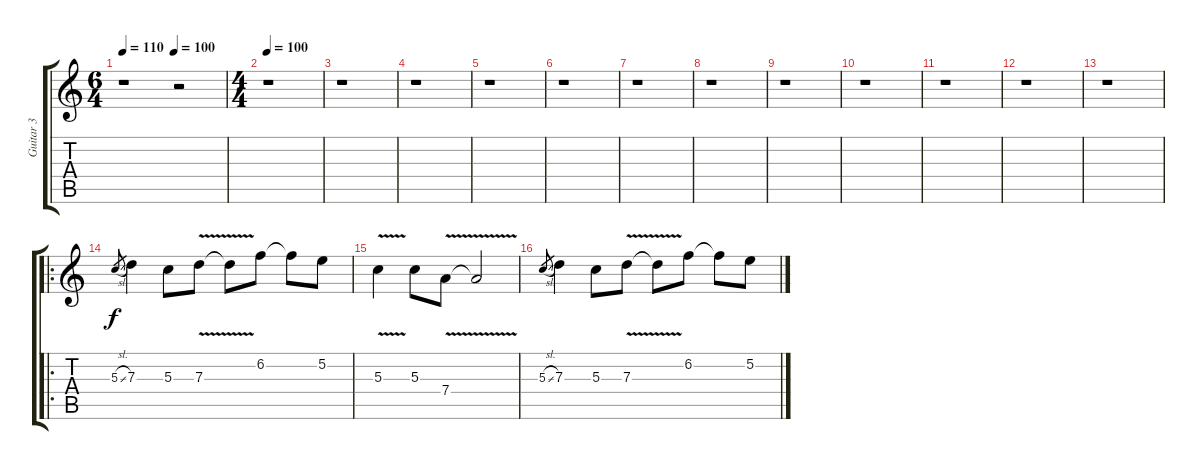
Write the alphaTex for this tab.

\track ("Guitar 3" "Guitar 3") {instrument distortionguitar}
\staff {score tabs}
\tuning (E4 B3 G3 D3 A2 E2) {hide}
\ts (6 4)
\tempo 110
\tempo (100 0.5)
\clef g2
\ks c
r.1{dy f} r.2 |
\ts (4 4)
\tempo 100
r.1 |
r.1 |
r.1 |
r.1 |
r.1 |
r.1 |
r.1 |
r.1 |
r.1 |
r.1 |
r.1 |
r.1 |
\ro
5.3{sl}.8{gr} 7.3.4 5.3.8 7.3{v}.8 7.3{t}.8 6.2.8 6.2{t}.8 5.2.8 |
5.3{v}.4 5.3.8 7.4{v}.8 7.4{t}.2 |
5.3{sl}.8{gr} 7.3.4 5.3.8 7.3{v}.8 7.3{t}.8 6.2.8 6.2{t}.8 5.2.8
